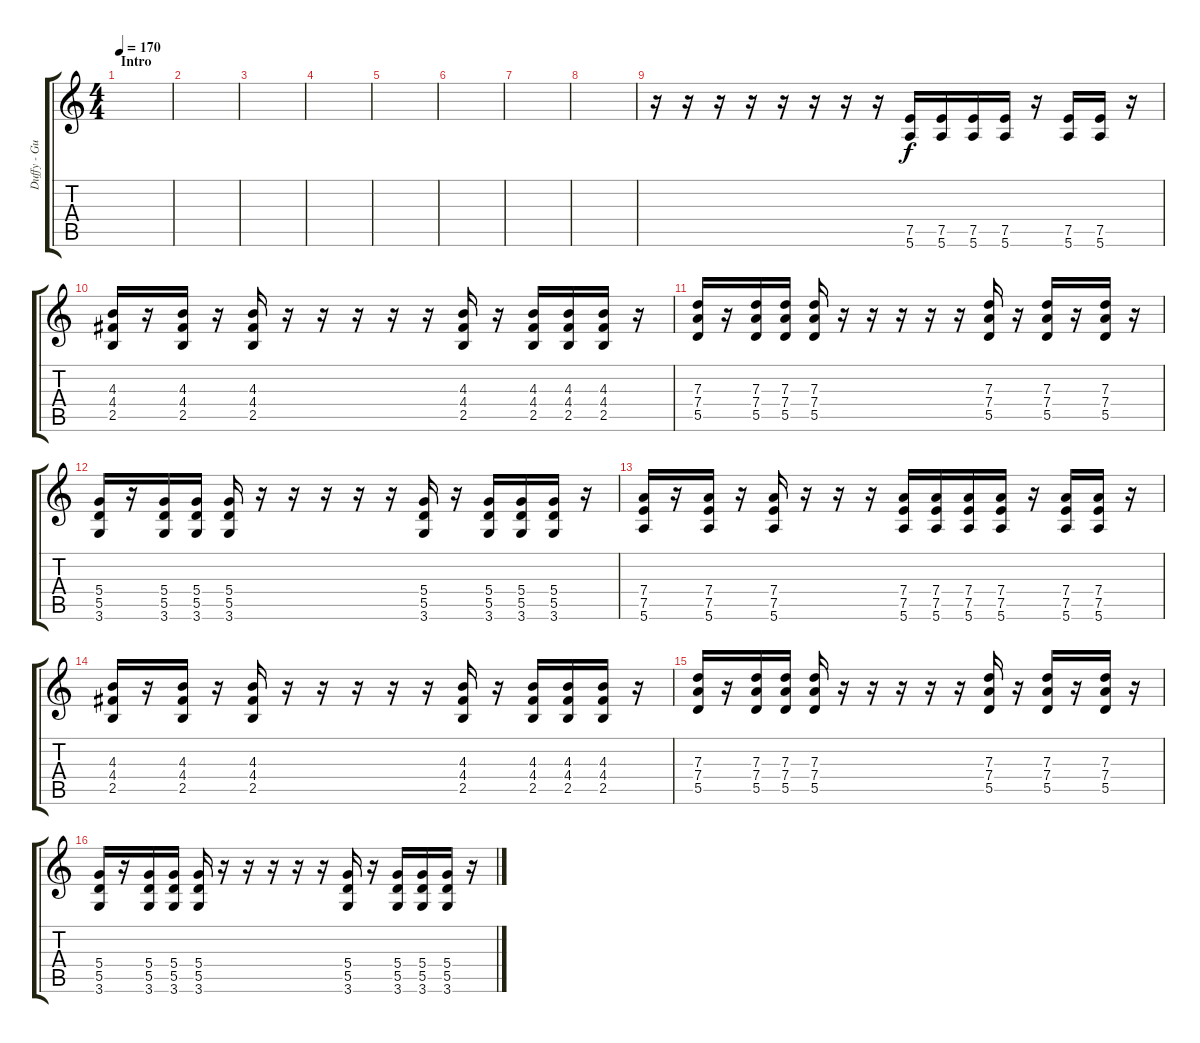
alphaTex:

\track ("Duffy - Guitars" "Duffy - Gu") {instrument distortionguitar}
\staff {score tabs}
\tuning (E4 B3 G3 D3 A2 E2) {hide}
\ts (4 4)
\section ("" "Intro")
\tempo 170
\clef g2
\ks c
|
|
|
|
|
|
|
|
r.16 r.16 r.16 r.16 r.16 r.16 r.16 r.16 (7.5 5.6).16 (7.5 5.6).16 (7.5 5.6).16 (7.5 5.6).16 r.16 (7.5 5.6).16 (7.5 5.6).16 r.16 |
(4.3 4.4 2.5).16 r.16 (4.3 4.4 2.5).16 r.16 (4.3 4.4 2.5).16 r.16 r.16 r.16 r.16 r.16 (4.3 4.4 2.5).16 r.16 (4.3 4.4 2.5).16 (4.3 4.4 2.5).16 (4.3 4.4 2.5).16 r.16 |
(7.3 7.4 5.5).16 r.16 (7.3 7.4 5.5).16 (7.3 7.4 5.5).16 (7.3 7.4 5.5).16 r.16 r.16 r.16 r.16 r.16 (7.3 7.4 5.5).16 r.16 (7.3 7.4 5.5).16 r.16 (7.3 7.4 5.5).16 r.16 |
(5.4 5.5 3.6).16 r.16 (5.4 5.5 3.6).16 (5.4 5.5 3.6).16 (5.4 5.5 3.6).16 r.16 r.16 r.16 r.16 r.16 (5.4 5.5 3.6).16 r.16 (5.4 5.5 3.6).16 (5.4 5.5 3.6).16 (5.4 5.5 3.6).16 r.16 |
(7.4 7.5 5.6).16 r.16 (7.4 7.5 5.6).16 r.16 (7.4 7.5 5.6).16 r.16 r.16 r.16 (7.4 7.5 5.6).16 (7.4 7.5 5.6).16 (7.4 7.5 5.6).16 (7.4 7.5 5.6).16 r.16 (7.4 7.5 5.6).16 (7.4 7.5 5.6).16 r.16 |
(4.3 4.4 2.5).16 r.16 (4.3 4.4 2.5).16 r.16 (4.3 4.4 2.5).16 r.16 r.16 r.16 r.16 r.16 (4.3 4.4 2.5).16 r.16 (4.3 4.4 2.5).16 (4.3 4.4 2.5).16 (4.3 4.4 2.5).16 r.16 |
(7.3 7.4 5.5).16 r.16 (7.3 7.4 5.5).16 (7.3 7.4 5.5).16 (7.3 7.4 5.5).16 r.16 r.16 r.16 r.16 r.16 (7.3 7.4 5.5).16 r.16 (7.3 7.4 5.5).16 r.16 (7.3 7.4 5.5).16 r.16 |
(5.4 5.5 3.6).16 r.16 (5.4 5.5 3.6).16 (5.4 5.5 3.6).16 (5.4 5.5 3.6).16 r.16 r.16 r.16 r.16 r.16 (5.4 5.5 3.6).16 r.16 (5.4 5.5 3.6).16 (5.4 5.5 3.6).16 (5.4 5.5 3.6).16 r.16
